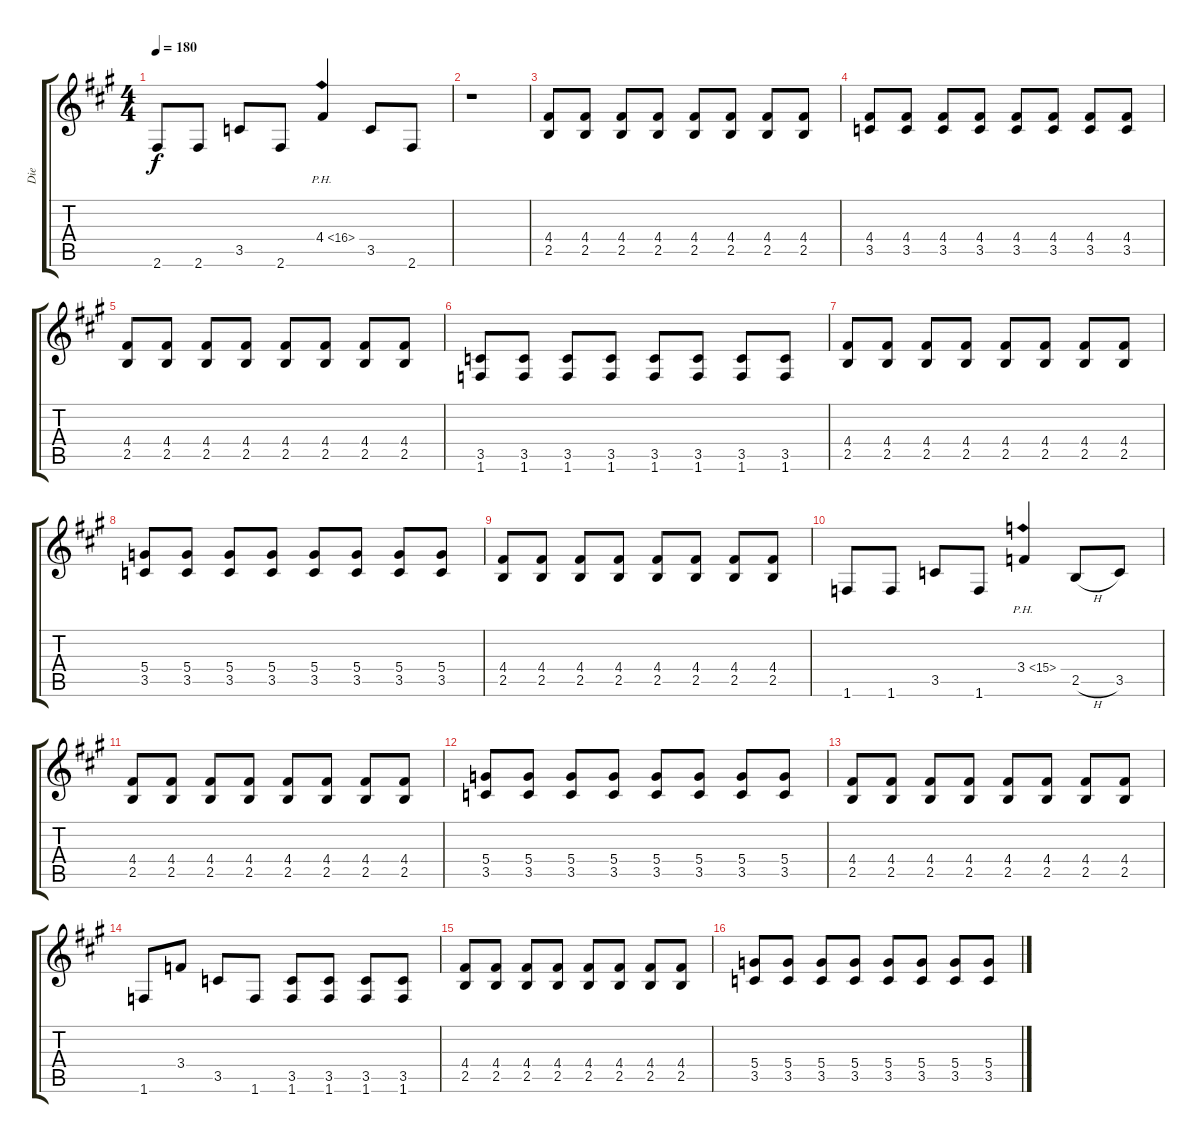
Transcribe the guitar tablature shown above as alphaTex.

\track ("Die" "Die") {instrument overdrivenguitar}
\staff {score tabs}
\tuning (E4 B3 G3 D3 A2 E2) {hide}
\ts (4 4)
\tempo 180
\clef g2
\ks a
2.6.8{dy f} 2.6.8 3.5.8 2.6.8 4.4{ph 12}.4 3.5.8 2.6.8 |
r.1 |
(4.4 2.5).8 (4.4 2.5).8 (4.4 2.5).8 (4.4 2.5).8 (4.4 2.5).8 (4.4 2.5).8 (4.4 2.5).8 (4.4 2.5).8 |
(4.4 3.5).8 (4.4 3.5).8 (4.4 3.5).8 (4.4 3.5).8 (4.4 3.5).8 (4.4 3.5).8 (4.4 3.5).8 (4.4 3.5).8 |
(4.4 2.5).8 (4.4 2.5).8 (4.4 2.5).8 (4.4 2.5).8 (4.4 2.5).8 (4.4 2.5).8 (4.4 2.5).8 (4.4 2.5).8 |
(3.5 1.6).8 (3.5 1.6).8 (3.5 1.6).8 (3.5 1.6).8 (3.5 1.6).8 (3.5 1.6).8 (3.5 1.6).8 (3.5 1.6).8 |
(4.4 2.5).8 (4.4 2.5).8 (4.4 2.5).8 (4.4 2.5).8 (4.4 2.5).8 (4.4 2.5).8 (4.4 2.5).8 (4.4 2.5).8 |
(5.4 3.5).8 (5.4 3.5).8 (5.4 3.5).8 (5.4 3.5).8 (5.4 3.5).8 (5.4 3.5).8 (5.4 3.5).8 (5.4 3.5).8 |
(4.4 2.5).8 (4.4 2.5).8 (4.4 2.5).8 (4.4 2.5).8 (4.4 2.5).8 (4.4 2.5).8 (4.4 2.5).8 (4.4 2.5).8 |
1.6.8 1.6.8 3.5.8 1.6.8 3.4{ph 12}.4 2.5{h}.8 3.5.8 |
(4.4 2.5).8 (4.4 2.5).8 (4.4 2.5).8 (4.4 2.5).8 (4.4 2.5).8 (4.4 2.5).8 (4.4 2.5).8 (4.4 2.5).8 |
(5.4 3.5).8 (5.4 3.5).8 (5.4 3.5).8 (5.4 3.5).8 (5.4 3.5).8 (5.4 3.5).8 (5.4 3.5).8 (5.4 3.5).8 |
(4.4 2.5).8 (4.4 2.5).8 (4.4 2.5).8 (4.4 2.5).8 (4.4 2.5).8 (4.4 2.5).8 (4.4 2.5).8 (4.4 2.5).8 |
1.6.8 3.4.8 3.5.8 1.6.8 (3.5 1.6).8 (3.5 1.6).8 (3.5 1.6).8 (3.5 1.6).8 |
(4.4 2.5).8 (4.4 2.5).8 (4.4 2.5).8 (4.4 2.5).8 (4.4 2.5).8 (4.4 2.5).8 (4.4 2.5).8 (4.4 2.5).8 |
(5.4 3.5).8 (5.4 3.5).8 (5.4 3.5).8 (5.4 3.5).8 (5.4 3.5).8 (5.4 3.5).8 (5.4 3.5).8 (5.4 3.5).8
